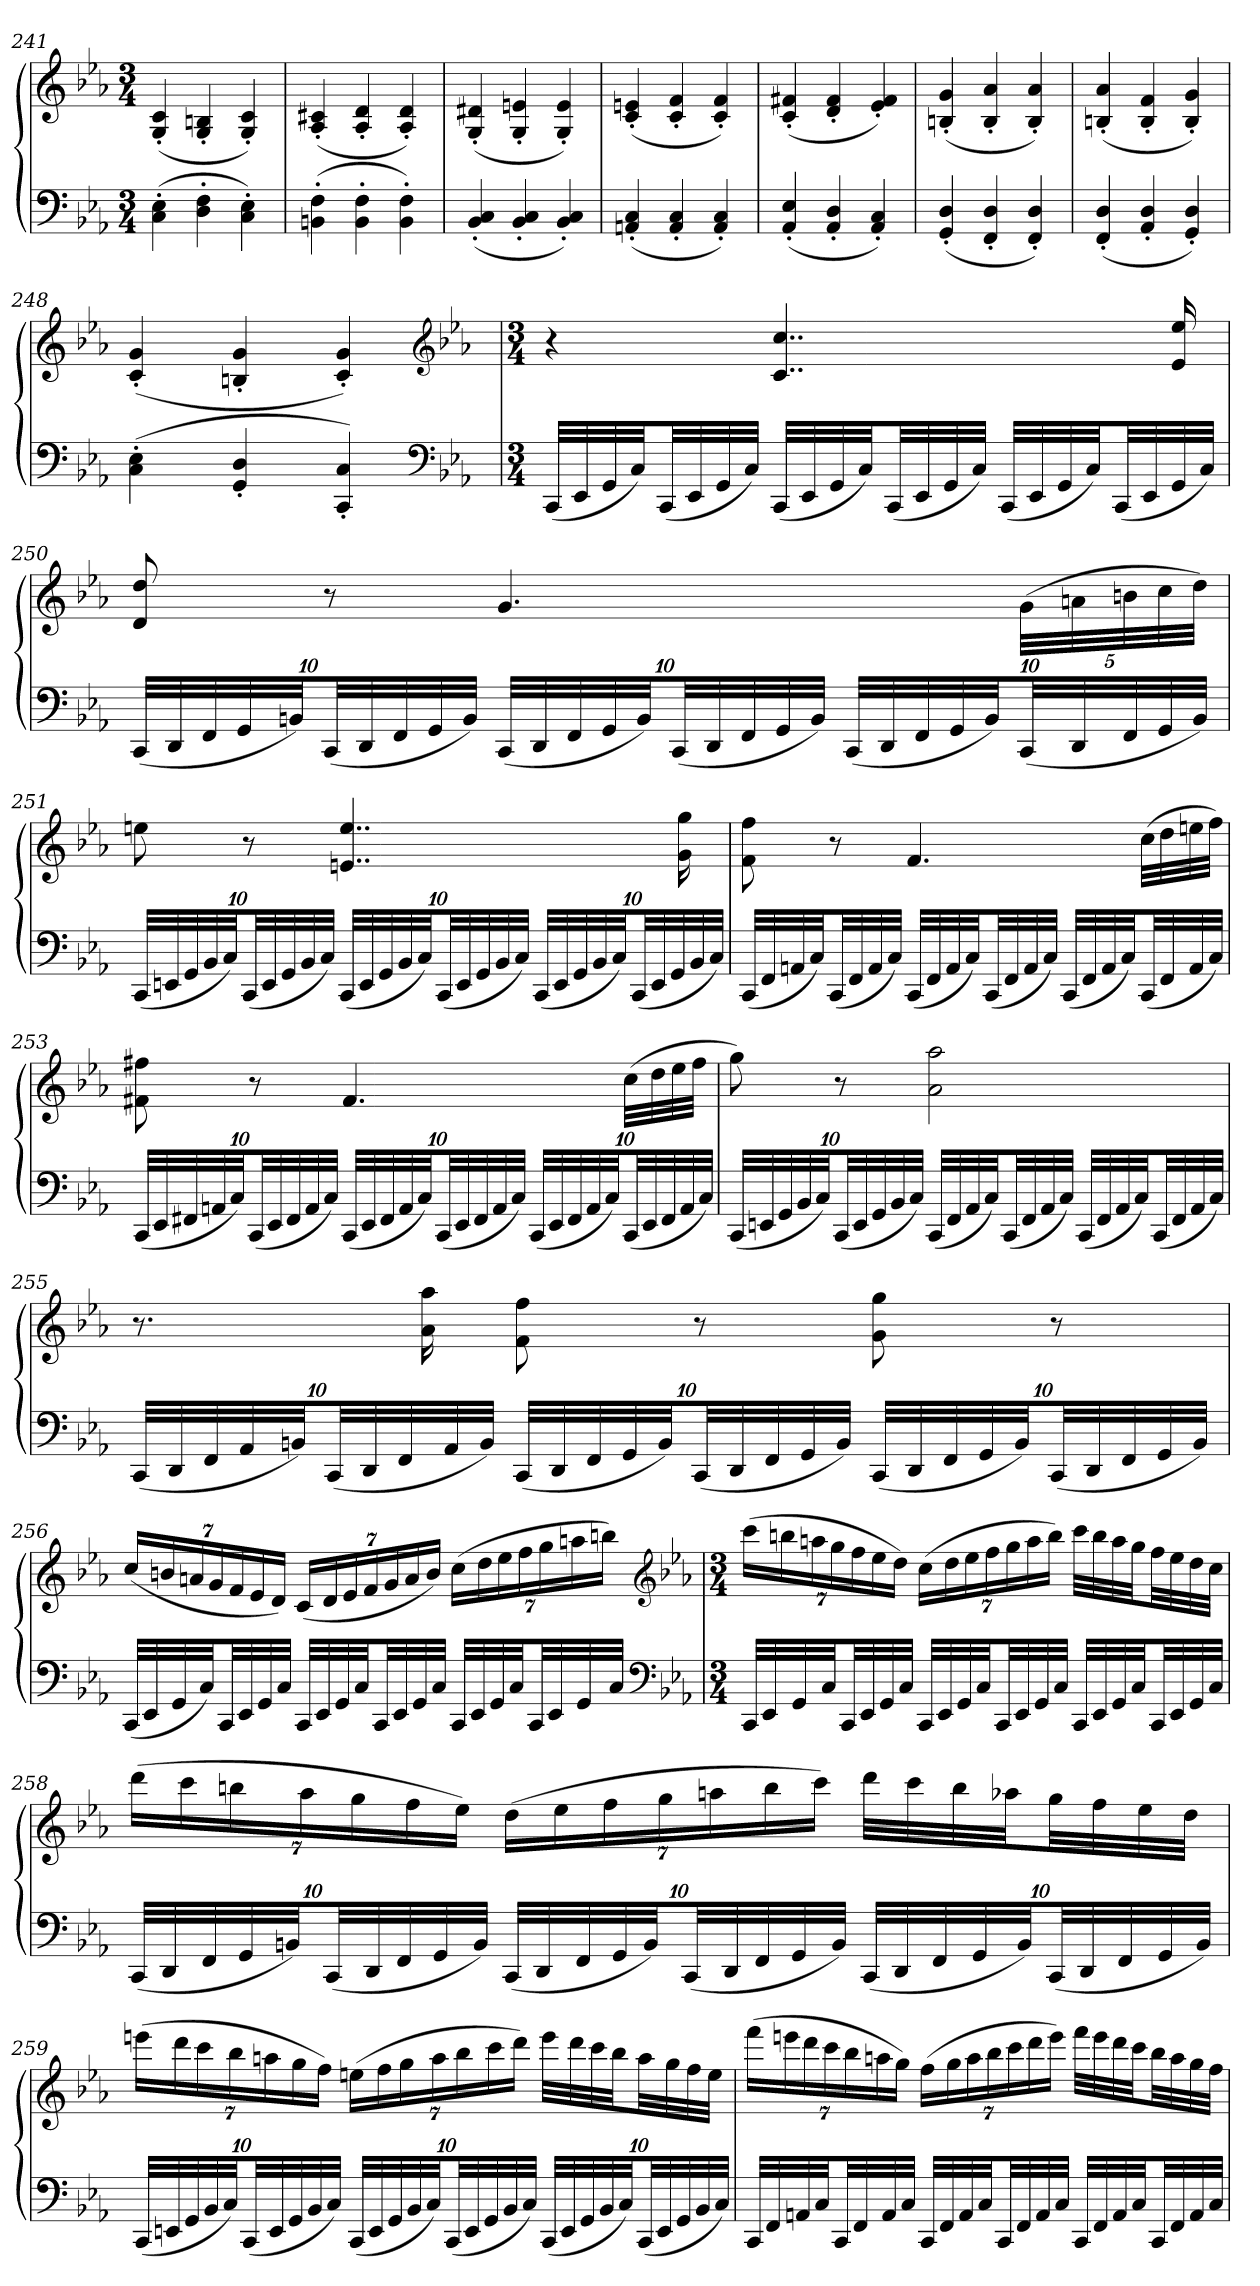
**kern	**kern
*part1	*part1
*staff2	*staff1
*clefF4	*clefG2
*k[b-e-a-]	*k[b-e-a-]
*c:	*c:
*M3/4	*M3/4
=241	=241
(4C' 4E-'	(4G' 4c'
4D' 4F'	4G' 4Bn'
4C' 4E-')	4G' 4c')
=242	=242
(4BBn' 4F'	(4A-' 4c#X'
4BB' 4F'	4A-' 4d'
4BB' 4F')	4A-' 4d')
=243	=243
(4BB-' 4C'	(4G' 4d#X'
4BB-' 4C'	4G' 4en'
4BB-' 4C')	4G' 4e')
=244	=244
(4AAn' 4C'	(4c' 4en'
4AA' 4C'	4c' 4f'
4AA' 4C')	4c' 4f')
=245	=245
(4AA-' 4E-'	(4c' 4f#X'
4AA-' 4D'	4d' 4f#'
4AA-' 4C')	4e-' 4f#')
=246	=246
(4GG' 4D'	(4Bn' 4g'
4FF' 4D'	4B' 4a-'
4FF' 4D')	4B' 4a-')
=247	=247
(4FF' 4D'	(4Bn' 4a-'
4AA-' 4D'	4B' 4f'
4GG' 4D')	4B' 4g')
=248	=248
(4C' 4E-'	(4c' 4g'
4GG' 4D'	4Bn' 4g'
4CC' 4C')	4c' 4g')
*clefF4	*clefG2
*k[b-e-a-]	*k[b-e-a-]
*c:	*c:
=249	=249
*M3/4	*M3/4
(32CCLLL	4r
32EE-	.
32GG	.
32CJJ)	.
(32CCLL	.
32EE-	.
32GG	.
32CJJJ)	.
(32CCLLL	4..c 4..cc
32EE-	.
32GG	.
32CJJ)	.
(32CCLL	.
32EE-	.
32GG	.
32CJJJ)	.
(32CCLLL	.
32EE-	.
32GG	.
32CJJ)	.
(32CCLL	.
32EE-	.
32GG	16e- 16ee-
32CJJJ)	.
=250	=250
(40CCLLL	8d 8dd
40DD	.
40FF	.
40GG	.
40BBnJJ)	.
(40CCLL	8r
40DD	.
40FF	.
40GG	.
40BBJJJ)	.
(40CCLLL	4.g
40DD	.
40FF	.
40GG	.
40BBJJ)	.
(40CCLL	.
40DD	.
40FF	.
40GG	.
40BBJJJ)	.
(40CCLLL	.
40DD	.
40FF	.
40GG	.
40BBJJ)	.
(40CCLL	(40gLLL
40DD	40an
40FF	40bn
40GG	40cc
40BBJJJ)	40ddJJJ)
=251	=251
(40CCLLL	8een
40EEn	.
40GG	.
40BB-	.
40CJJ)	.
(40CCLL	8r
40EE	.
40GG	.
40BB-	.
40CJJJ)	.
(40CCLLL	4..en 4..ee
40EE	.
40GG	.
40BB-	.
40CJJ)	.
(40CCLL	.
40EE	.
40GG	.
40BB-	.
40CJJJ)	.
(40CCLLL	.
40EE	.
40GG	.
40BB-	.
40CJJ)	.
(40CCLL	.
40EE	.
40GG	.
.	16g 16gg
40BB-	.
40CJJJ)	.
=252	=252
(32CCLLL	8f 8ff
32FF	.
32AAn	.
32CJJ)	.
(32CCLL	8r
32FF	.
32AA	.
32CJJJ)	.
(32CCLLL	4.f
32FF	.
32AA	.
32CJJ)	.
(32CCLL	.
32FF	.
32AA	.
32CJJJ)	.
(32CCLLL	.
32FF	.
32AA	.
32CJJ)	.
(32CCLL	(32ccLLL
32FF	32dd
32AA	32een
32CJJJ)	32ffJJJ)
=253	=253
(40CCLLL	8f#X 8ff#X
40EE-	.
40FF#X	.
40AAn	.
40CJJ)	.
(40CCLL	8r
40EE-	.
40FF#	.
40AA	.
40CJJJ)	.
(40CCLLL	4.f#
40EE-	.
40FF#	.
40AA	.
40CJJ)	.
(40CCLL	.
40EE-	.
40FF#	.
40AA	.
40CJJJ)	.
(40CCLLL	.
40EE-	.
40FF#	.
40AA	.
40CJJ)	.
(40CCLL	(32ccLLL
40EE-	.
.	32dd
40FF#	.
.	32ee-
40AA	.
.	32ff#JJJ
40CJJJ)	.
=254	=254
(40CCLLL	8gg)
40EEn	.
40GG	.
40BB-	.
40CJJ)	.
(40CCLL	8r
40EE	.
40GG	.
40BB-	.
40CJJJ)	.
(32CCLLL	2a- 2aa-
32FF	.
32AA-	.
32CJJ)	.
(32CCLL	.
32FF	.
32AA-	.
32CJJJ)	.
(32CCLLL	.
32FF	.
32AA-	.
32CJJ)	.
(32CCLL	.
32FF	.
32AA-	.
32CJJJ)	.
=255	=255
(40CCLLL	8.r
40DD	.
40FF	.
40AA-	.
40BBnJJ)	.
(40CCLL	.
40DD	.
40FF	.
.	16a- 16aa-
40AA-	.
40BBJJJ)	.
(40CCLLL	8f 8ff
40DD	.
40FF	.
40GG	.
40BBJJ)	.
(40CCLL	8r
40DD	.
40FF	.
40GG	.
40BBJJJ)	.
(40CCLLL	8g 8gg
40DD	.
40FF	.
40GG	.
40BBJJ)	.
(40CCLL	8r
40DD	.
40FF	.
40GG	.
40BBJJJ)	.
=256	=256
(32CCLLL	(28ccLL
32EE-	.
.	28bn
32GG	.
.	28an
32CJJ)	.
.	28g
32CCLL	.
.	28f
32EE-	.
.	28e-
32GG	.
.	28dJJ)
32CJJJ	.
32CCLLL	(28cLL
32EE-	.
.	28d
32GG	.
.	28e-
32CJJ	.
.	28f
32CCLL	.
.	28g
32EE-	.
.	28a
32GG	.
.	28bJJ)
32CJJJ	.
32CCLLL	(28ccLL
32EE-	.
.	28dd
32GG	.
.	28ee-
32CJJ	.
.	28ff
32CCLL	.
.	28gg
32EE-	.
.	28aan
32GG	.
.	28bbnJJ)
32CJJJ	.
*clefF4	*clefG2
*k[b-e-a-]	*k[b-e-a-]
*c:	*c:
=257	=257
*M3/4	*M3/4
32CCLLL	(28cccLL
32EE-	.
.	28bbn
32GG	.
.	28aan
32CJJ	.
.	28gg
32CCLL	.
.	28ff
32EE-	.
.	28ee-
32GG	.
.	28ddJJ)
32CJJJ	.
32CCLLL	(28ccLL
32EE-	.
.	28dd
32GG	.
.	28ee-
32CJJ	.
.	28ff
32CCLL	.
.	28gg
32EE-	.
.	28aa
32GG	.
.	28bbJJ)
32CJJJ	.
32CCLLL	32cccLLL
32EE-	32bb
32GG	32aa
32CJJ	32ggJJ
32CCLL	32ffLL
32EE-	32ee-
32GG	32dd
32CJJJ	32ccJJJ
=258	=258
(40CCLLL	(28dddLL
40DD	.
.	28ccc
40FF	.
.	28bbn
40GG	.
40BBnJJ)	.
.	28aa-
(40CCLL	.
.	28gg
40DD	.
40FF	.
.	28ff
40GG	.
.	28ee-JJ)
40BBJJJ)	.
(40CCLLL	(28ddLL
40DD	.
.	28ee-
40FF	.
.	28ff
40GG	.
40BBJJ)	.
.	28gg
(40CCLL	.
.	28aan
40DD	.
40FF	.
.	28bb
40GG	.
.	28cccJJ)
40BBJJJ)	.
(40CCLLL	32dddLLL
40DD	.
.	32ccc
40FF	.
.	32bb
40GG	.
.	32aa-XJJ
40BBJJ)	.
(40CCLL	32ggLL
40DD	.
.	32ff
40FF	.
.	32ee-
40GG	.
.	32ddJJJ
40BBJJJ)	.
=259	=259
(40CCLLL	(28eeenLL
40EEn	.
.	28ddd
40GG	.
.	28ccc
40BB-	.
40CJJ)	.
.	28bb-
(40CCLL	.
.	28aan
40EE	.
40GG	.
.	28gg
40BB-	.
.	28ffJJ)
40CJJJ)	.
(40CCLLL	(28eenLL
40EE	.
.	28ff
40GG	.
.	28gg
40BB-	.
40CJJ)	.
.	28aa
(40CCLL	.
.	28bb-
40EE	.
40GG	.
.	28ccc
40BB-	.
.	28dddJJ)
40CJJJ)	.
(40CCLLL	32eeeLLL
40EE	.
.	32ddd
40GG	.
.	32ccc
40BB-	.
.	32bb-JJ
40CJJ)	.
(40CCLL	32aaLL
40EE	.
.	32gg
40GG	.
.	32ff
40BB-	.
.	32eeJJJ
40CJJJ)	.
=260	=260
32CCLLL	(28fffLL
32FF	.
.	28eeen
32AAn	.
.	28ddd
32CJJ	.
.	28ccc
32CCLL	.
.	28bb-
32FF	.
.	28aan
32AA	.
.	28ggJJ)
32CJJJ	.
32CCLLL	(28ffLL
32FF	.
.	28gg
32AA	.
.	28aa
32CJJ	.
.	28bb-
32CCLL	.
.	28ccc
32FF	.
.	28ddd
32AA	.
.	28eeeJJ)
32CJJJ	.
32CCLLL	32fffLLL
32FF	32eee
32AA	32ddd
32CJJ	32cccJJ
32CCLL	32bb-LL
32FF	32aa
32AA	32gg
32CJJJ	32ffJJJ
=	=
*-	*-
